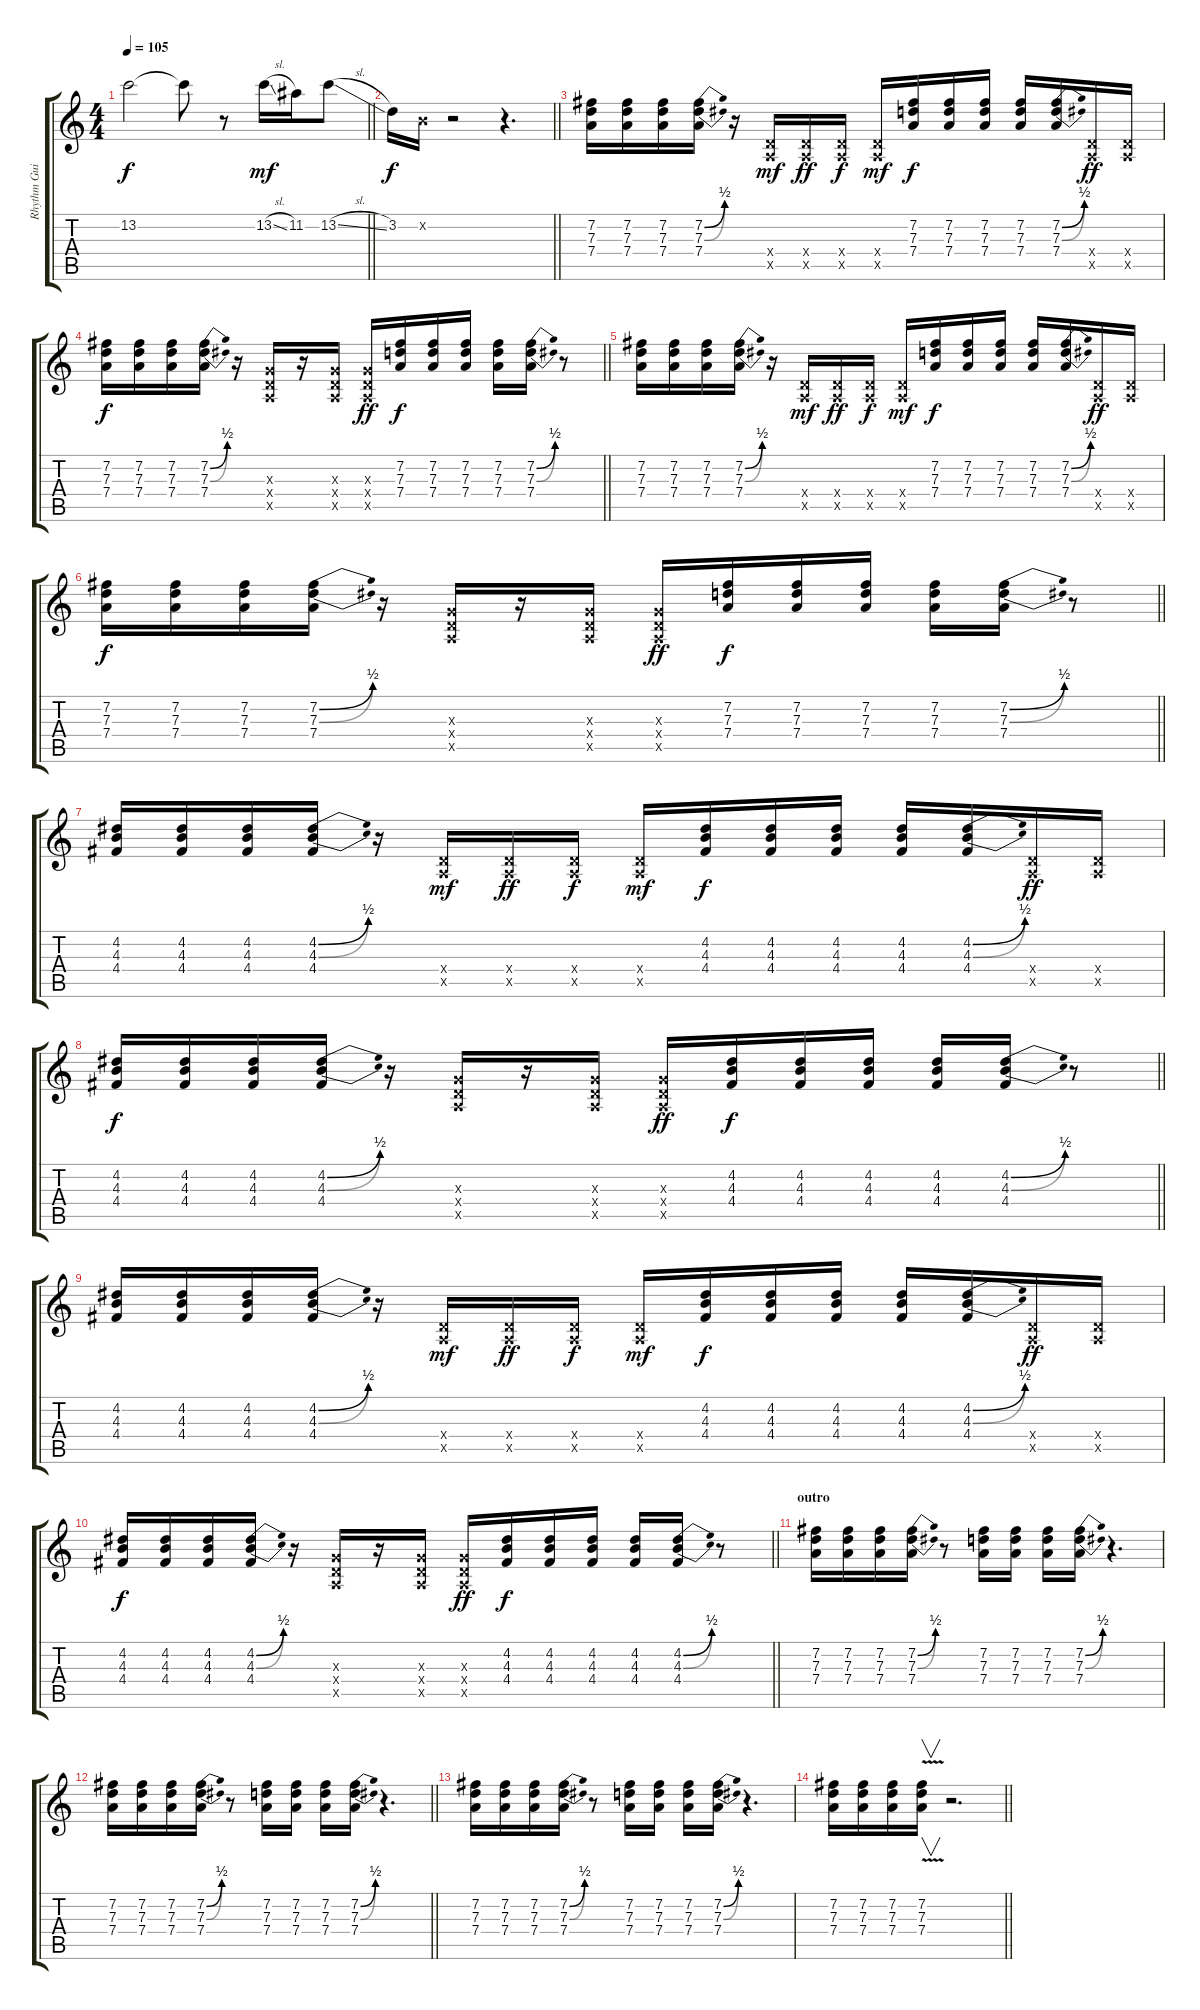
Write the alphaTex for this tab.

\track ("Rhythm Guitar" "Rhythm Gui") {instrument distortionguitar}
\staff {score tabs}
\tuning (E4 B3 G3 D3 A2 E2) {hide}
\ts (4 4)
\tempo 105
\clef g2
\barLineRight lightlight
\ks c
13.2{t}.2{dy f} 13.2{t}.8 r.8 13.2{sl}.16{dy mf volume 8 instrument synthbass2} 11.2.16 13.2{sl}.8 |
\section ("" "")
\barLineRight lightlight
3.2.16{dy f} 0.2{x}.16 r.2 r.4{d} |
(7.2 7.3 7.4).16{instrument distortionguitar} (7.2 7.3 7.4).16 (7.2 7.3 7.4).16 (7.2{be (bend 0 0 60 2)} 7.3{be (bend 0 0 60 2)} 7.4).16 r.16 (0.4{x} 0.5{x}).16{dy mf} (0.4{x} 0.5{x}).16{dy ff} (0.4{x} 0.5{x}).16{dy f} (0.4{x} 0.5{x}).16{dy mf} (7.2 7.3 7.4).16{dy f} (7.2 7.3 7.4).16 (7.2 7.3 7.4).16 (7.2 7.3 7.4).16 (7.2{be (bend 0 0 60 2)} 7.3{be (bend 0 0 60 2)} 7.4).16 (0.4{x} 0.5{x}).16{dy ff} (0.4{x} 0.5{x}).16 |
\barLineRight lightlight
(7.2 7.3 7.4).16{dy f} (7.2 7.3 7.4).16 (7.2 7.3 7.4).16 (7.2{be (bend 0 0 60 2)} 7.3{be (bend 0 0 60 2)} 7.4).16 r.16 (0.3{x} 0.4{x} 0.5{x}).16 r.16 (0.3{x} 0.4{x} 0.5{x}).16 (0.3{x} 0.4{x} 0.5{x}).16{dy ff} (7.2 7.3 7.4).16{dy f} (7.2 7.3 7.4).16 (7.2 7.3 7.4).16 (7.2 7.3 7.4).16 (7.2{be (bend 0 0 60 2)} 7.3{be (bend 0 0 60 2)} 7.4).16 r.8 |
(7.2 7.3 7.4).16{instrument distortionguitar} (7.2 7.3 7.4).16 (7.2 7.3 7.4).16 (7.2{be (bend 0 0 60 2)} 7.3{be (bend 0 0 60 2)} 7.4).16 r.16 (0.4{x} 0.5{x}).16{dy mf} (0.4{x} 0.5{x}).16{dy ff} (0.4{x} 0.5{x}).16{dy f} (0.4{x} 0.5{x}).16{dy mf} (7.2 7.3 7.4).16{dy f} (7.2 7.3 7.4).16 (7.2 7.3 7.4).16 (7.2 7.3 7.4).16 (7.2{be (bend 0 0 60 2)} 7.3{be (bend 0 0 60 2)} 7.4).16 (0.4{x} 0.5{x}).16{dy ff} (0.4{x} 0.5{x}).16 |
\barLineRight lightlight
(7.2 7.3 7.4).16{dy f} (7.2 7.3 7.4).16 (7.2 7.3 7.4).16 (7.2{be (bend 0 0 60 2)} 7.3{be (bend 0 0 60 2)} 7.4).16 r.16 (0.3{x} 0.4{x} 0.5{x}).16 r.16 (0.3{x} 0.4{x} 0.5{x}).16 (0.3{x} 0.4{x} 0.5{x}).16{dy ff} (7.2 7.3 7.4).16{dy f} (7.2 7.3 7.4).16 (7.2 7.3 7.4).16 (7.2 7.3 7.4).16 (7.2{be (bend 0 0 60 2)} 7.3{be (bend 0 0 60 2)} 7.4).16 r.8 |
\section ("" "")
(4.2 4.3 4.4).16{instrument distortionguitar} (4.2 4.3 4.4).16 (4.2 4.3 4.4).16 (4.2{be (bend 0 0 60 2)} 4.3{be (bend 0 0 60 2)} 4.4).16 r.16 (0.4{x} 0.5{x}).16{dy mf} (0.4{x} 0.5{x}).16{dy ff} (0.4{x} 0.5{x}).16{dy f} (0.4{x} 0.5{x}).16{dy mf} (4.2 4.3 4.4).16{dy f} (4.2 4.3 4.4).16 (4.2 4.3 4.4).16 (4.2 4.3 4.4).16 (4.2{be (bend 0 0 60 2)} 4.3{be (bend 0 0 60 2)} 4.4).16 (0.4{x} 0.5{x}).16{dy ff} (0.4{x} 0.5{x}).16 |
\barLineRight lightlight
(4.2 4.3 4.4).16{dy f} (4.2 4.3 4.4).16 (4.2 4.3 4.4).16 (4.2{be (bend 0 0 60 2)} 4.3{be (bend 0 0 60 2)} 4.4).16 r.16 (0.3{x} 0.4{x} 0.5{x}).16 r.16 (0.3{x} 0.4{x} 0.5{x}).16 (0.3{x} 0.4{x} 0.5{x}).16{dy ff} (4.2 4.3 4.4).16{dy f} (4.2 4.3 4.4).16 (4.2 4.3 4.4).16 (4.2 4.3 4.4).16 (4.2{be (bend 0 0 60 2)} 4.3{be (bend 0 0 60 2)} 4.4).16 r.8 |
(4.2 4.3 4.4).16{instrument distortionguitar} (4.2 4.3 4.4).16 (4.2 4.3 4.4).16 (4.2{be (bend 0 0 60 2)} 4.3{be (bend 0 0 60 2)} 4.4).16 r.16 (0.4{x} 0.5{x}).16{dy mf} (0.4{x} 0.5{x}).16{dy ff} (0.4{x} 0.5{x}).16{dy f} (0.4{x} 0.5{x}).16{dy mf} (4.2 4.3 4.4).16{dy f} (4.2 4.3 4.4).16 (4.2 4.3 4.4).16 (4.2 4.3 4.4).16 (4.2{be (bend 0 0 60 2)} 4.3{be (bend 0 0 60 2)} 4.4).16 (0.4{x} 0.5{x}).16{dy ff} (0.4{x} 0.5{x}).16 |
\barLineRight lightlight
(4.2 4.3 4.4).16{dy f} (4.2 4.3 4.4).16 (4.2 4.3 4.4).16 (4.2{be (bend 0 0 60 2)} 4.3{be (bend 0 0 60 2)} 4.4).16 r.16 (0.3{x} 0.4{x} 0.5{x}).16 r.16 (0.3{x} 0.4{x} 0.5{x}).16 (0.3{x} 0.4{x} 0.5{x}).16{dy ff} (4.2 4.3 4.4).16{dy f} (4.2 4.3 4.4).16 (4.2 4.3 4.4).16 (4.2 4.3 4.4).16 (4.2{be (bend 0 0 60 2)} 4.3{be (bend 0 0 60 2)} 4.4).16 r.8 |
\section ("" "outro")
(7.2 7.3 7.4).16 (7.2 7.3 7.4).16 (7.2 7.3 7.4).16 (7.2{be (bend 0 0 60 2)} 7.3{be (bend 0 0 60 2)} 7.4).16 r.8 (7.2 7.3 7.4).16 (7.2 7.3 7.4).16 (7.2 7.3 7.4).16 (7.2{be (bend 0 0 60 2)} 7.3{be (bend 0 0 60 2)} 7.4).16 r.4{d} |
\barLineRight lightlight
(7.2 7.3 7.4).16 (7.2 7.3 7.4).16 (7.2 7.3 7.4).16 (7.2{be (bend 0 0 60 2)} 7.3{be (bend 0 0 60 2)} 7.4).16 r.8 (7.2 7.3 7.4).16 (7.2 7.3 7.4).16 (7.2 7.3 7.4).16 (7.2{be (bend 0 0 60 2)} 7.3{be (bend 0 0 60 2)} 7.4).16 r.4{d} |
(7.2 7.3 7.4).16 (7.2 7.3 7.4).16 (7.2 7.3 7.4).16 (7.2{be (bend 0 0 60 2)} 7.3{be (bend 0 0 60 2)} 7.4).16 r.8 (7.2 7.3 7.4).16 (7.2 7.3 7.4).16 (7.2 7.3 7.4).16 (7.2{be (bend 0 0 60 2)} 7.3{be (bend 0 0 60 2)} 7.4).16 r.4{d} |
\barLineRight lightlight
(7.2 7.3 7.4).16 (7.2 7.3 7.4).16 (7.2 7.3 7.4).16 (7.2{v} 7.3{v} 7.4{v}).16{v} r.2{d}
